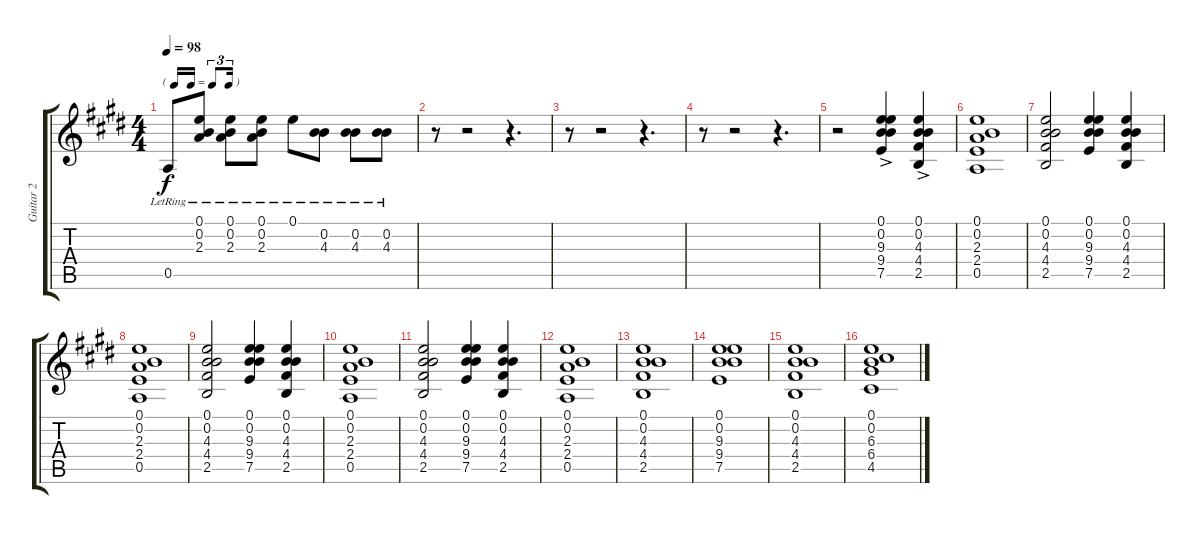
\track ("Guitar 2" "Guitar 2") {instrument electricguitarclean}
\staff {score tabs}
\tuning (E4 B3 G3 D3 A2 E2) {hide}
\ts (4 4)
\tf triplet16th
\tempo 98
\clef g2
\ks e
0.5{lr}.8{dy f} (0.1{lr} 0.2{lr} 2.3{lr}).8 (0.1{lr} 0.2{lr} 2.3{lr}).8 (0.1{lr} 0.2{lr} 2.3{lr}).8 0.1{lr}.8 (0.2{lr} 4.3{lr}).8 (0.2{lr} 4.3{lr}).8 (0.2{lr} 4.3{lr}).8 |
r.8 r.2 r.4{d} |
r.8 r.2 r.4{d} |
r.8 r.2 r.4{d} |
r.2 (0.1 0.2 9.3{ac} 9.4{ac} 7.5{ac}).4 (0.1 0.2 4.3{ac} 4.4{ac} 2.5{ac}).4 |
(0.1 0.2 2.3 2.4 0.5).1 |
(0.1 0.2 4.3 4.4 2.5).2 (0.1 0.2 9.3 9.4 7.5).4 (0.1 0.2 4.3 4.4 2.5).4 |
(0.1 0.2 2.3 2.4 0.5).1 |
(0.1 0.2 4.3 4.4 2.5).2 (0.1 0.2 9.3 9.4 7.5).4 (0.1 0.2 4.3 4.4 2.5).4 |
(0.1 0.2 2.3 2.4 0.5).1 |
(0.1 0.2 4.3 4.4 2.5).2 (0.1 0.2 9.3 9.4 7.5).4 (0.1 0.2 4.3 4.4 2.5).4 |
(0.1 0.2 2.3 2.4 0.5).1 |
(0.1 0.2 4.3 4.4 2.5).1 |
(0.1 0.2 9.3 9.4 7.5).1 |
(0.1 0.2 4.3 4.4 2.5).1 |
(0.1 0.2 6.3 6.4 4.5).1
